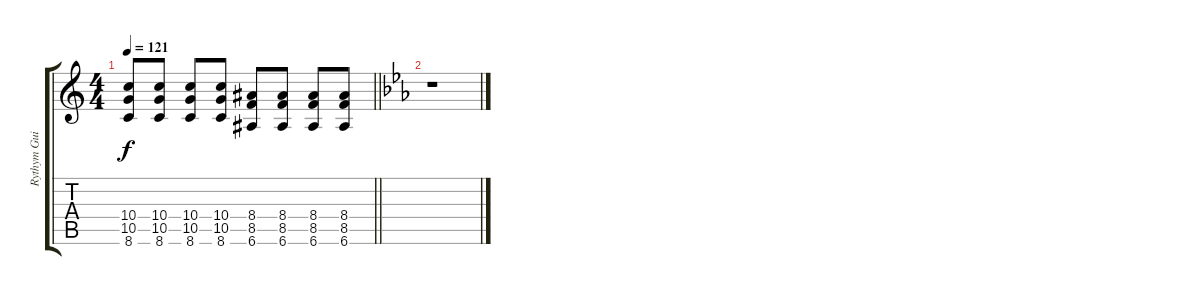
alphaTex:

\track ("Rythym Guitar" "Rythym Gui") {instrument acousticguitarsteel}
\staff {score tabs}
\tuning (E4 B3 G3 D3 A2 E2) {hide}
\ts (4 4)
\tempo 121
\clef g2
\barLineRight lightlight
\ks c
(10.4 10.5 8.6).8{dy f} (10.4 10.5 8.6).8 (10.4 10.5 8.6).8 (10.4 10.5 8.6).8 (8.4 8.5 6.6).8 (8.4 8.5 6.6).8 (8.4 8.5 6.6).8 (8.4 8.5 6.6).8 |
\ks eb
r.1
